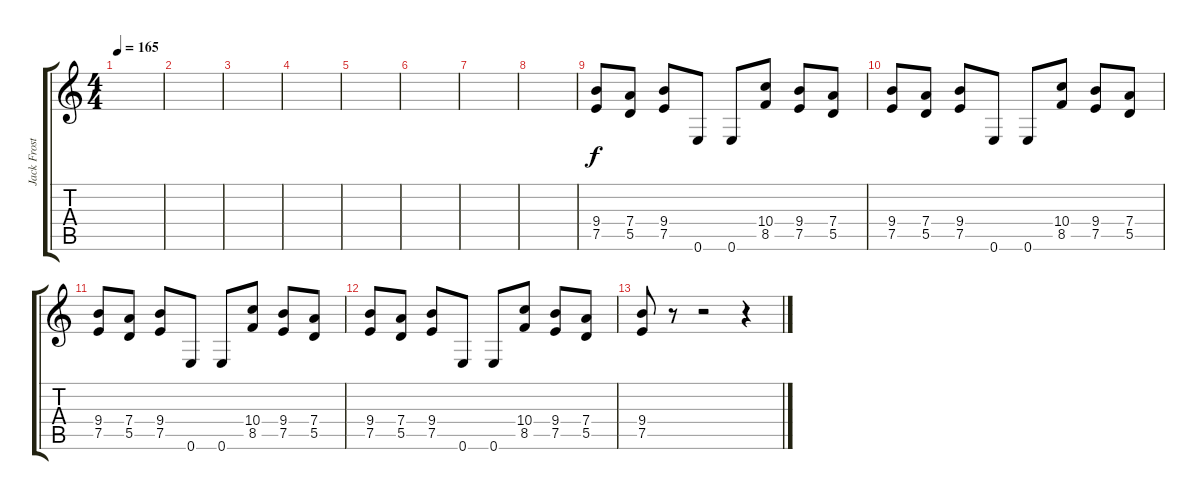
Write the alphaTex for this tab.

\track ("Jack Frost" "Jack Frost") {instrument distortionguitar}
\staff {score tabs}
\tuning (E4 B3 G3 D3 A2 E2) {hide}
\ts (4 4)
\tempo 165
\clef g2
\ks c
|
|
|
|
|
|
|
|
(9.4 7.5).8 (7.4 5.5).8 (9.4 7.5).8 0.6.8 0.6.8 (10.4 8.5).8 (9.4 7.5).8 (7.4 5.5).8 |
(9.4 7.5).8 (7.4 5.5).8 (9.4 7.5).8 0.6.8 0.6.8 (10.4 8.5).8 (9.4 7.5).8 (7.4 5.5).8 |
(9.4 7.5).8 (7.4 5.5).8 (9.4 7.5).8 0.6.8 0.6.8 (10.4 8.5).8 (9.4 7.5).8 (7.4 5.5).8 |
(9.4 7.5).8 (7.4 5.5).8 (9.4 7.5).8 0.6.8 0.6.8 (10.4 8.5).8 (9.4 7.5).8 (7.4 5.5).8 |
(9.4 7.5).8 r.8 r.2 r.4
